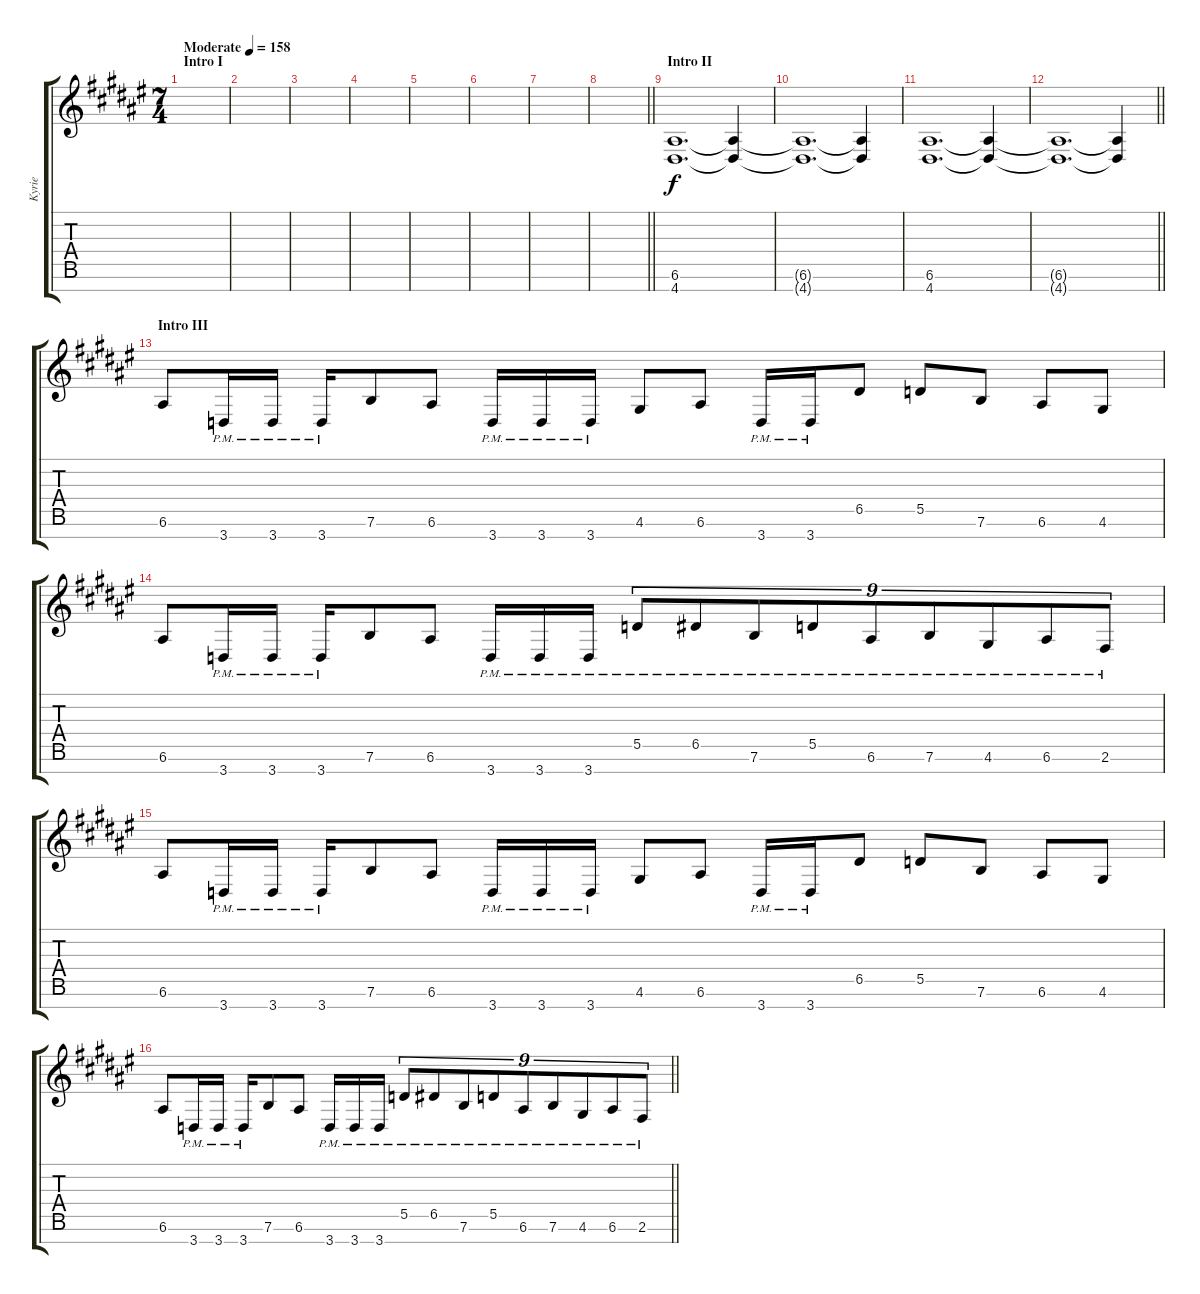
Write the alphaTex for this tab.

\track ("Kyrie" "Kyrie") {instrument overdrivenguitar}
\staff {score tabs}
\tuning (E4 B3 G3 D3 A2 E2 B1) {hide}
\ts (7 4)
\section ("" "Intro I")
\tempo (158 "Moderate")
\clef g2
\ks d#minor
|
|
|
|
|
|
|
\barLineRight lightlight
|
\section ("" "Intro II")
(6.6 4.7).1{d} (6.6{t} 4.7{t}).4 |
(6.6{t} 4.7{t}).1{d} (6.6{t} 4.7{t}).4 |
(6.6 4.7).1{d} (6.6{t} 4.7{t}).4 |
\barLineRight lightlight
(6.6{t} 4.7{t}).1{d} (6.6{t} 4.7{t}).4 |
\section ("" "Intro III")
6.6.8 3.7{pm}.16 3.7{pm}.16 3.7{pm}.16 7.6.8 6.6.8 3.7{pm}.16 3.7{pm}.16 3.7{pm}.16 4.6.8 6.6.8 3.7{pm}.16 3.7{pm}.16 6.5.8 5.5.8 7.6.8 6.6.8 4.6.8 |
6.6.8 3.7{pm}.16 3.7{pm}.16 3.7{pm}.16 7.6.8 6.6.8 3.7{pm}.16 3.7{pm}.16 3.7{pm}.16 5.5{pm}.8{tu (9 8)} 6.5{pm}.8{tu (9 8)} 7.6{pm}.8{tu (9 8) beam merge} 5.5{pm}.8{tu (9 8)} 6.6{pm}.8{tu (9 8) beam merge} 7.6{pm}.8{tu (9 8)} 4.6{pm}.8{tu (9 8) beam merge} 6.6{pm}.8{tu (9 8)} 2.6{pm}.8{tu (9 8)} |
6.6.8 3.7{pm}.16 3.7{pm}.16 3.7{pm}.16 7.6.8 6.6.8 3.7{pm}.16 3.7{pm}.16 3.7{pm}.16 4.6.8 6.6.8 3.7{pm}.16 3.7{pm}.16 6.5.8 5.5.8 7.6.8 6.6.8 4.6.8 |
\barLineRight lightlight
6.6.8 3.7{pm}.16 3.7{pm}.16 3.7{pm}.16 7.6.8 6.6.8 3.7{pm}.16 3.7{pm}.16 3.7{pm}.16 5.5{pm}.8{tu (9 8)} 6.5{pm}.8{tu (9 8)} 7.6{pm}.8{tu (9 8) beam merge} 5.5{pm}.8{tu (9 8)} 6.6{pm}.8{tu (9 8) beam merge} 7.6{pm}.8{tu (9 8)} 4.6{pm}.8{tu (9 8) beam merge} 6.6{pm}.8{tu (9 8)} 2.6{pm}.8{tu (9 8)}
